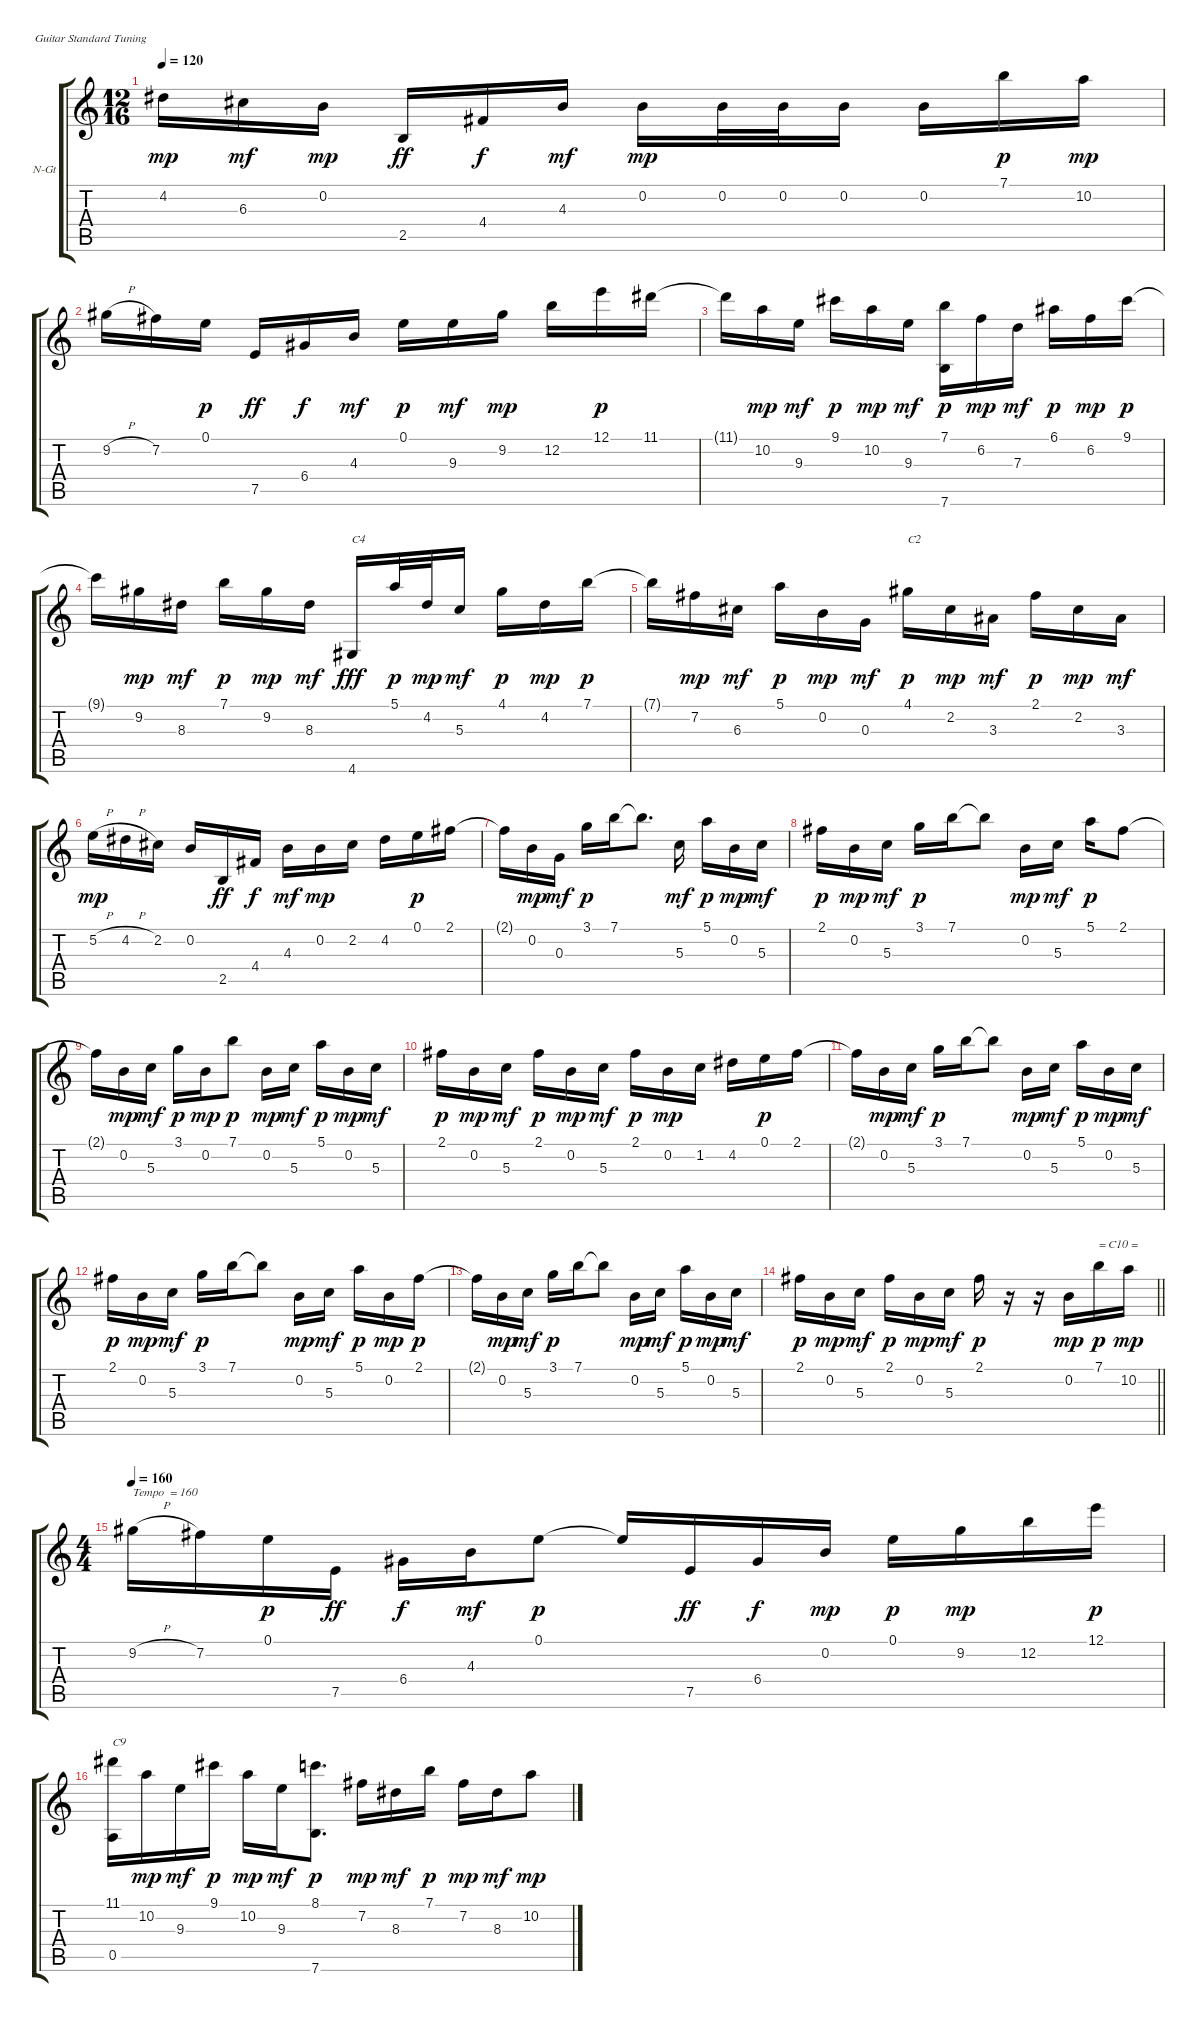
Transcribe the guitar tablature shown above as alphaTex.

\bracketExtendMode groupsimilarinstruments
\firstSystemTrackNameOrientation horizontal
\otherSystemsTrackNameOrientation horizontal
\track ("Zapateado" "N-Gt") {instrument acousticguitarnylon}
\staff {score tabs}
\tuning (E4 B3 G3 D3 A2 E2)
\ts (12 16)
\tempo 120
\clef g2
\ks c
4.2.16{dy mp} 6.3.16{dy mf} 0.2.16{dy mp} 2.5.16{dy ff} 4.4.16{dy f} 4.3.16{dy mf} 0.2.16{dy mp} 0.2.32 0.2.32 0.2.16 0.2.16 7.1.16{dy p} 10.2.16{dy mp} |
9.2{h}.16 7.2.16 0.1.16{dy p} 7.5.16{dy ff} 6.4.16{dy f} 4.3.16{dy mf} 0.1.16{dy p} 9.3.16{dy mf} 9.2.16{dy mp} 12.2.16 12.1.16{dy p} 11.1.16 |
11.1{t}.16 10.2.16{dy mp} 9.3.16{dy mf} 9.1.16{dy p} 10.2.16{dy mp} 9.3.16{dy mf} (7.1 7.6).16{dy p} 6.2.16{dy mp} 7.3.16{dy mf} 6.1.16{dy p} 6.2.16{dy mp} 9.1.16{dy p} |
9.1{t}.16 9.2.16{dy mp} 8.3.16{dy mf} 7.1.16{dy p} 9.2.16{dy mp} 8.3.16{dy mf} 4.6.16{txt "C4" dy fff} 5.1.32{dy p} 4.2.32{dy mp} 5.3.16{dy mf} 4.1.16{dy p} 4.2.16{dy mp} 7.1.16{dy p} |
7.1{t}.16 7.2.16{dy mp} 6.3.16{dy mf} 5.1.16{dy p} 0.2.16{dy mp} 0.3.16{dy mf} 4.1.16{txt "C2" dy p} 2.2.16{dy mp} 3.3.16{dy mf} 2.1.16{dy p} 2.2.16{dy mp} 3.3.16{dy mf} |
5.2{h}.16{dy mp} 4.2{h}.16 2.2.16 0.2.16 2.5.16{dy ff} 4.4.16{dy f} 4.3.16{dy mf} 0.2.16{dy mp} 2.2.16 4.2.16 0.1.16{dy p} 2.1.16 |
2.1{t}.16 0.2.16{dy mp} 0.3.16{dy mf} 3.1.16{dy p} 7.1.16 7.1{t}.8{d} 5.3.16{dy mf} 5.1.16{dy p} 0.2.16{dy mp} 5.3.16{dy mf} |
2.1.16{dy p} 0.2.16{dy mp} 5.3.16{dy mf} 3.1.16{dy p} 7.1.16 7.1{t}.8 0.2.16{dy mp} 5.3.16{dy mf} 5.1.16{dy p} 2.1.8 |
2.1{t}.16 0.2.16{dy mp} 5.3.16{dy mf} 3.1.16{dy p} 0.2.16{dy mp} 7.1.8{dy p} 0.2.16{dy mp} 5.3.16{dy mf} 5.1.16{dy p} 0.2.16{dy mp} 5.3.16{dy mf} |
2.1.16{dy p} 0.2.16{dy mp} 5.3.16{dy mf} 2.1.16{dy p} 0.2.16{dy mp} 5.3.16{dy mf} 2.1.16{dy p} 0.2.16{dy mp} 1.2.16 4.2.16 0.1.16{dy p} 2.1.16 |
2.1{t}.16 0.2.16{dy mp} 5.3.16{dy mf} 3.1.16{dy p} 7.1.16 7.1{t}.8 0.2.16{dy mp} 5.3.16{dy mf} 5.1.16{dy p} 0.2.16{dy mp} 5.3.16{dy mf} |
2.1.16{dy p} 0.2.16{dy mp} 5.3.16{dy mf} 3.1.16{dy p} 7.1.16 7.1{t}.8 0.2.16{dy mp} 5.3.16{dy mf} 5.1.16{dy p} 0.2.16{dy mp} 2.1.16{dy p} |
2.1{t}.16 0.2.16{dy mp} 5.3.16{dy mf} 3.1.16{dy p} 7.1.16 7.1{t}.8 0.2.16{dy mp} 5.3.16{dy mf} 5.1.16{dy p} 0.2.16{dy mp} 5.3.16{dy mf} |
\barLineRight lightlight
2.1.16{dy p} 0.2.16{dy mp} 5.3.16{dy mf} 2.1.16{dy p} 0.2.16{dy mp} 5.3.16{dy mf} 2.1.16{dy p} r.16 r.16 0.2.16{dy mp} 7.1.16{txt "= C10 =" dy p} 10.2.16{dy mp} |
\ts (4 4)
\tempo 160
9.2{h}.16{txt "Tempo  = 160"} 7.2.16 0.1.16{dy p} 7.5.16{dy ff} 6.4.16{dy f} 4.3.16{dy mf} 0.1.8{dy p} 0.1{t}.16 7.5.16{dy ff} 6.4.16{dy f} 0.2.16{dy mp} 0.1.16{dy p} 9.2.16{dy mp} 12.2.16 12.1.16{dy p} |
(11.1 0.5).16{txt "C9"} 10.2.16{dy mp} 9.3.16{dy mf} 9.1.16{dy p} 10.2.16{dy mp} 9.3.16{dy mf} (8.1 7.6).8{d dy p} 7.2.16{dy mp} 8.3.16{dy mf} 7.1.16{dy p} 7.2.16{dy mp} 8.3.16{dy mf} 10.2.8{dy mp}
